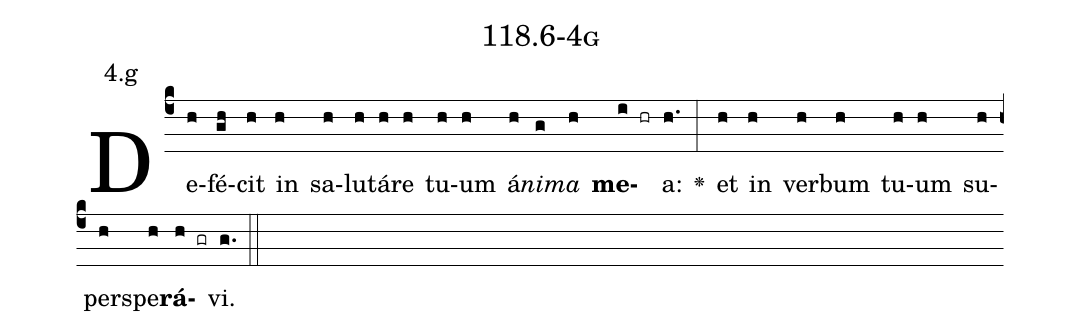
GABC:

name: 118.6-4g;
annotation: 4.g;
%%
(c4)De(h)fé(gh)cit(h) in(h) sa(h)lu(h)tá(h)re(h) tu(h)um(h) á(h)<i>ni</i>(g)<i>ma</i>(h) <b>me</b>(i hr)a:(h.) <v>\greheightstar</v>(:) et(h) in(h) ver(h)bum(h) tu(h)um(h) su(h)per(h)spe(h)<b>rá</b>(h gr)vi.(g.) (::)


%E(h) u(h) o(h) u(h) a(h) e.(g.) (::)
